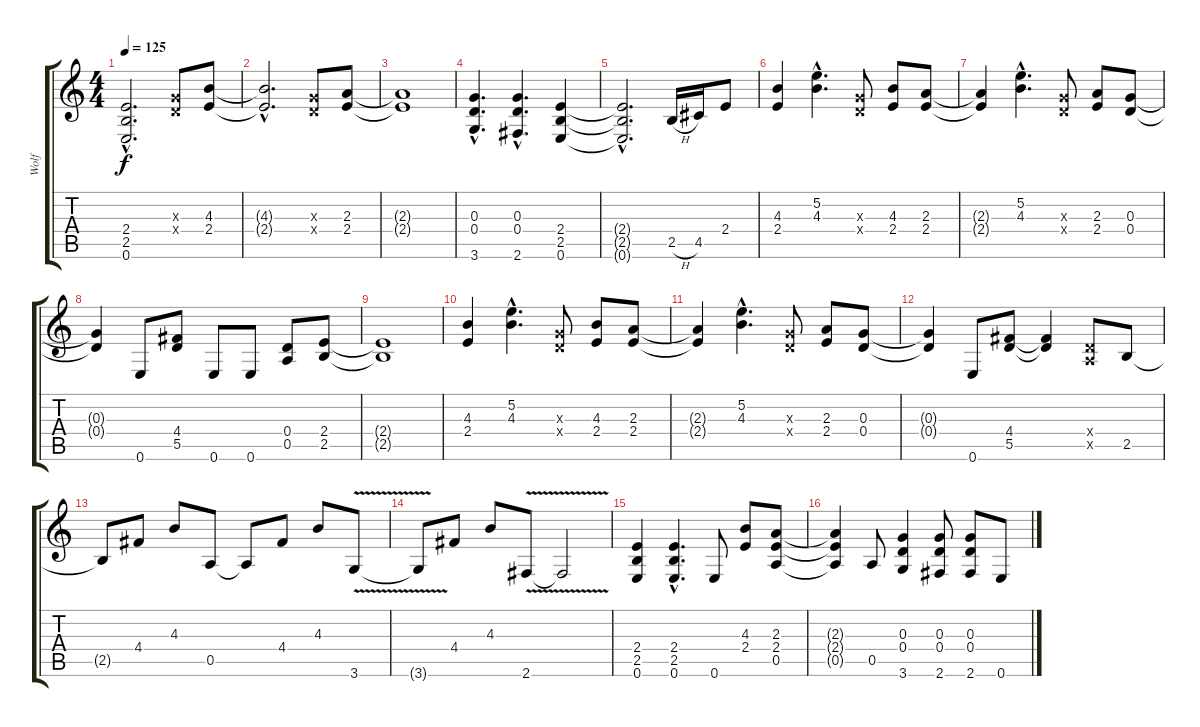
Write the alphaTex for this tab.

\track ("Wolf" "Wolf") {instrument overdrivenguitar}
\staff {score tabs}
\tuning (E4 B3 G3 D3 A2 E2) {hide}
\ts (4 4)
\tempo 125
\clef g2
\ks c
(2.4{hac t} 2.5{hac t} 0.6{hac t}).2{d dy f} (0.3{x} 0.4{x}).8 (4.3 2.4).8 |
(4.3{hac t} 2.4{hac t}).2{d} (0.3{x} 0.4{x}).8 (2.3 2.4).8 |
(2.3{t} 2.4{t}).1 |
(0.3{hac} 0.4{hac} 3.6{hac}).4{d} (0.3{hac} 0.4{hac} 2.6{hac}).4{d} (2.4 2.5 0.6).4 |
(2.4{hac t} 2.5{hac t} 0.6{hac t}).2{d} 2.5{h}.16 4.5.16 2.4.8 |
(4.3 2.4).4 (5.2{hac} 4.3{hac}).4{d} (0.3{x} 0.4{x}).8 (4.3 2.4).8 (2.3 2.4).8 |
(2.3{t} 2.4{t}).4 (5.2{hac} 4.3{hac}).4{d} (0.3{x} 0.4{x}).8 (2.3 2.4).8 (0.3 0.4).8 |
(0.3{t} 0.4{t}).4 0.6.8 (4.4 5.5).8 0.6.8 0.6.8 (0.4 0.5).8 (2.4 2.5).8 |
(2.4{t} 2.5{t}).1 |
(4.3 2.4).4 (5.2{hac} 4.3{hac}).4{d} (0.3{x} 0.4{x}).8 (4.3 2.4).8 (2.3 2.4).8 |
(2.3{t} 2.4{t}).4 (5.2{hac} 4.3{hac}).4{d} (0.3{x} 0.4{x}).8 (2.3 2.4).8 (0.3 0.4).8 |
(0.3{t} 0.4{t}).4 0.6.8 (4.4 5.5).8 (4.4{t} 5.5{t}).4 (0.4{x} 0.5{x}).8 2.5.8 |
2.5{t}.8 4.4.8 4.3.8 0.5.8 0.5{t}.8 4.4.8 4.3.8 3.6{v}.8 |
3.6{t}.8 4.4.8 4.3.8 2.6{v}.8 2.6{t}.2 |
(2.4 2.5 0.6).4 (2.4{hac} 2.5{hac} 0.6{hac}).4{d} 0.6.8 (4.3 2.4).8 (2.3 2.4 0.5).8 |
(2.3{t} 2.4{t} 0.5{t}).4 0.5.8 (0.3 0.4 3.6).4 (0.3 0.4 2.6).8 (0.3 0.4 2.6).8 0.6.8
